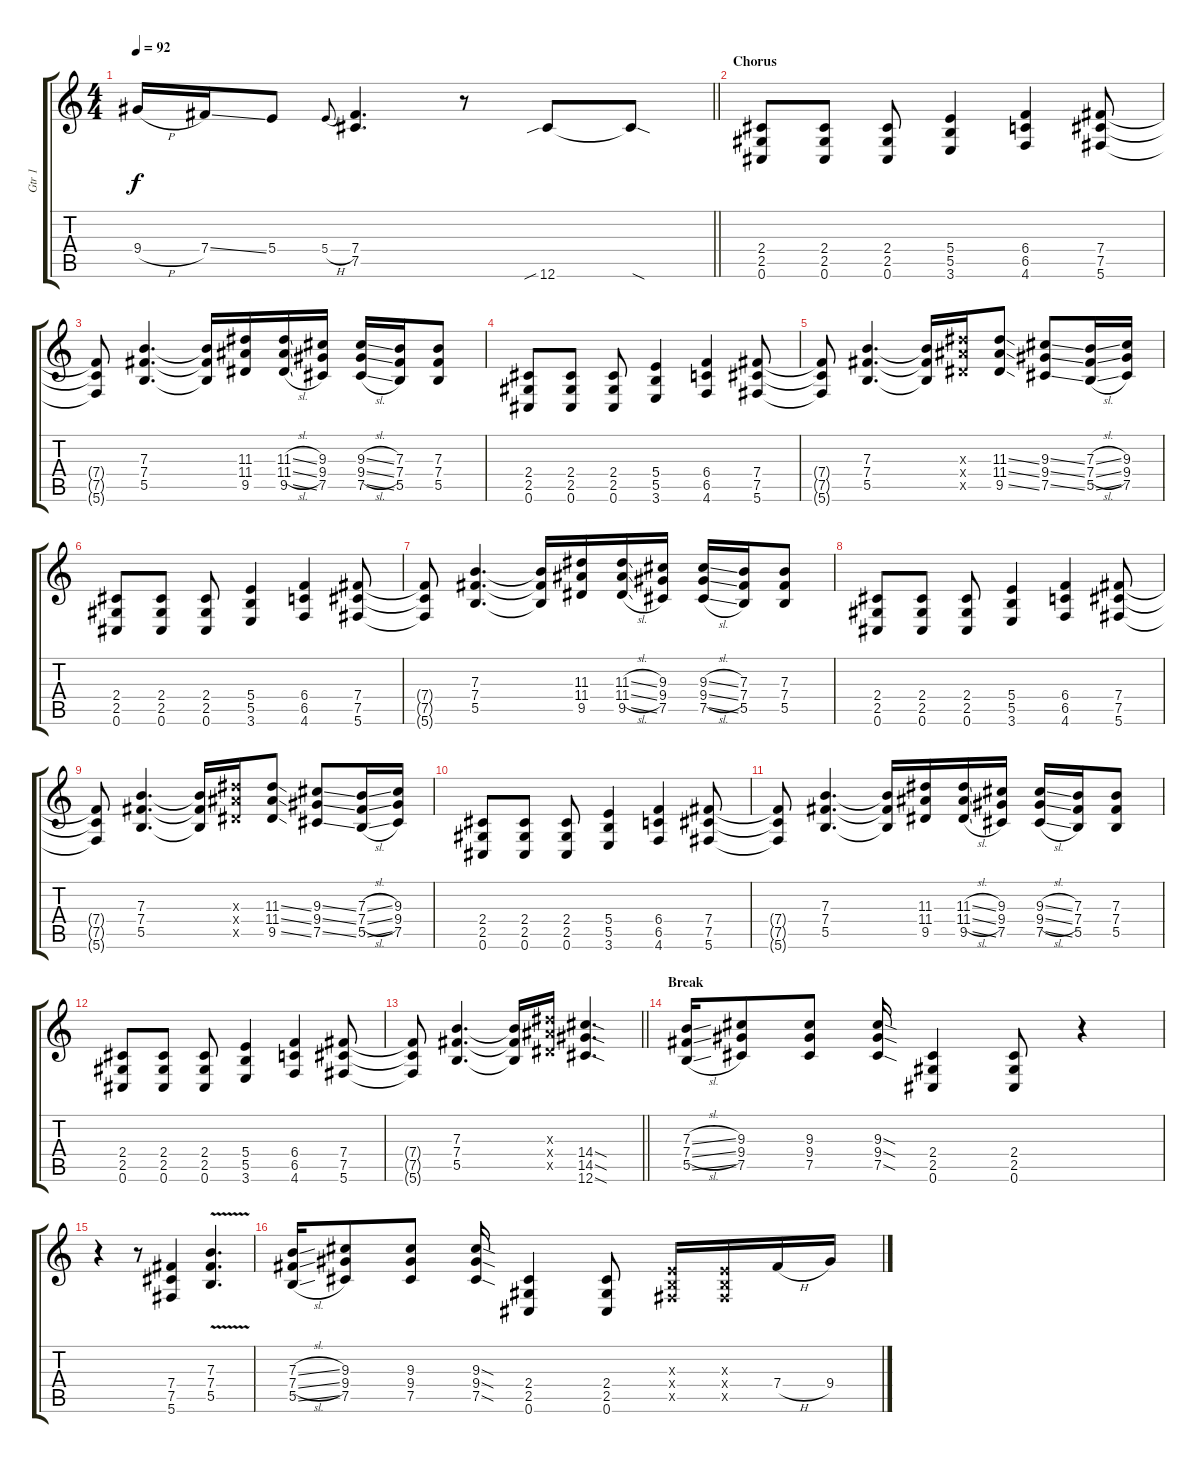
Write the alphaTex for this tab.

\track ("Gtr 1" "Gtr 1") {instrument distortionguitar}
\staff {score tabs}
\tuning (Db4 Ab3 E3 B2 Gb2 Db2) {hide}
\ts (4 4)
\tempo 92
\clef g2
\barLineRight lightlight
\ks c
9.4{h}.16{dy f} 7.4{ss}.16 5.4.8 5.4{h}.8{gr onbeat} (7.4 7.5).4{d} r.8 12.6{sib}.8 12.6{sod t}.8 |
\section ("" "Chorus")
(2.4 2.5 0.6).8 (2.4 2.5 0.6).8 (2.4 2.5 0.6).8 (5.4 5.5 3.6).4 (6.4 6.5 4.6).4 (7.4 7.5 5.6).8 |
(7.4{t} 7.5{t} 5.6{t}).8 (7.3 7.4 5.5).4{d} (7.3{t} 7.4{t} 5.5{t}).16 (11.3 11.4 9.5).16 (11.3{sl} 11.4{sl} 9.5{sl}).16 (9.3 9.4 7.5).16 (9.3{sl} 9.4{sl} 7.5{sl}).16 (7.3 7.4 5.5).16 (7.3 7.4 5.5).8 |
(2.4 2.5 0.6).8 (2.4 2.5 0.6).8 (2.4 2.5 0.6).8 (5.4 5.5 3.6).4 (6.4 6.5 4.6).4 (7.4 7.5 5.6).8 |
(7.4{t} 7.5{t} 5.6{t}).8 (7.3 7.4 5.5).4{d} (7.3{t} 7.4{t} 5.5{t}).16 (11.3{x} 11.4{x} 9.5{x}).16 (11.3{ss} 11.4{ss} 9.5{ss}).8 (9.3{ss} 9.4{ss} 7.5{ss}).8 (7.3{sl} 7.4{sl} 5.5{sl}).16 (9.3 9.4 7.5).16 |
(2.4 2.5 0.6).8 (2.4 2.5 0.6).8 (2.4 2.5 0.6).8 (5.4 5.5 3.6).4 (6.4 6.5 4.6).4 (7.4 7.5 5.6).8 |
(7.4{t} 7.5{t} 5.6{t}).8 (7.3 7.4 5.5).4{d} (7.3{t} 7.4{t} 5.5{t}).16 (11.3 11.4 9.5).16 (11.3{sl} 11.4{sl} 9.5{sl}).16 (9.3 9.4 7.5).16 (9.3{sl} 9.4{sl} 7.5{sl}).16 (7.3 7.4 5.5).16 (7.3 7.4 5.5).8 |
(2.4 2.5 0.6).8 (2.4 2.5 0.6).8 (2.4 2.5 0.6).8 (5.4 5.5 3.6).4 (6.4 6.5 4.6).4 (7.4 7.5 5.6).8 |
(7.4{t} 7.5{t} 5.6{t}).8 (7.3 7.4 5.5).4{d} (7.3{t} 7.4{t} 5.5{t}).16 (11.3{x} 11.4{x} 9.5{x}).16 (11.3{ss} 11.4{ss} 9.5{ss}).8 (9.3{ss} 9.4{ss} 7.5{ss}).8 (7.3{sl} 7.4{sl} 5.5{sl}).16 (9.3 9.4 7.5).16 |
(2.4 2.5 0.6).8 (2.4 2.5 0.6).8 (2.4 2.5 0.6).8 (5.4 5.5 3.6).4 (6.4 6.5 4.6).4 (7.4 7.5 5.6).8 |
(7.4{t} 7.5{t} 5.6{t}).8 (7.3 7.4 5.5).4{d} (7.3{t} 7.4{t} 5.5{t}).16 (11.3 11.4 9.5).16 (11.3{sl} 11.4{sl} 9.5{sl}).16 (9.3 9.4 7.5).16 (9.3{sl} 9.4{sl} 7.5{sl}).16 (7.3 7.4 5.5).16 (7.3 7.4 5.5).8 |
(2.4 2.5 0.6).8 (2.4 2.5 0.6).8 (2.4 2.5 0.6).8 (5.4 5.5 3.6).4 (6.4 6.5 4.6).4 (7.4 7.5 5.6).8 |
\barLineRight lightlight
(7.4{t} 7.5{t} 5.6{t}).8 (7.3 7.4 5.5).4{d} (7.3{t} 7.4{t} 5.5{t}).16 (11.3{x} 11.4{x} 9.5{x}).16 (14.4{sod} 14.5{sod} 12.6{sod}).4{d} |
\section ("" "Break")
(7.3{sl} 7.4{sl} 5.5{sl}).16 (9.3 9.4 7.5).8 (9.3 9.4 7.5).8 (9.3{sod} 9.4{sod} 7.5{sod}).16 (2.4 2.5 0.6).4 (2.4 2.5 0.6).8 r.4 |
r.4 r.8 (7.4 7.5 5.6).4 (7.3 7.4{v} 5.5).4{d} |
(7.3{sl} 7.4{sl} 5.5{sl}).16 (9.3 9.4 7.5).8 (9.3 9.4 7.5).8 (9.3{sod} 9.4{sod} 7.5{sod}).16 (2.4 2.5 0.6).4 (2.4 2.5 0.6).8 (0.3{x} 0.4{x} 0.5{x}).16 (0.3{x} 0.4{x} 0.5{x}).16 7.4{h}.16 9.4.16
